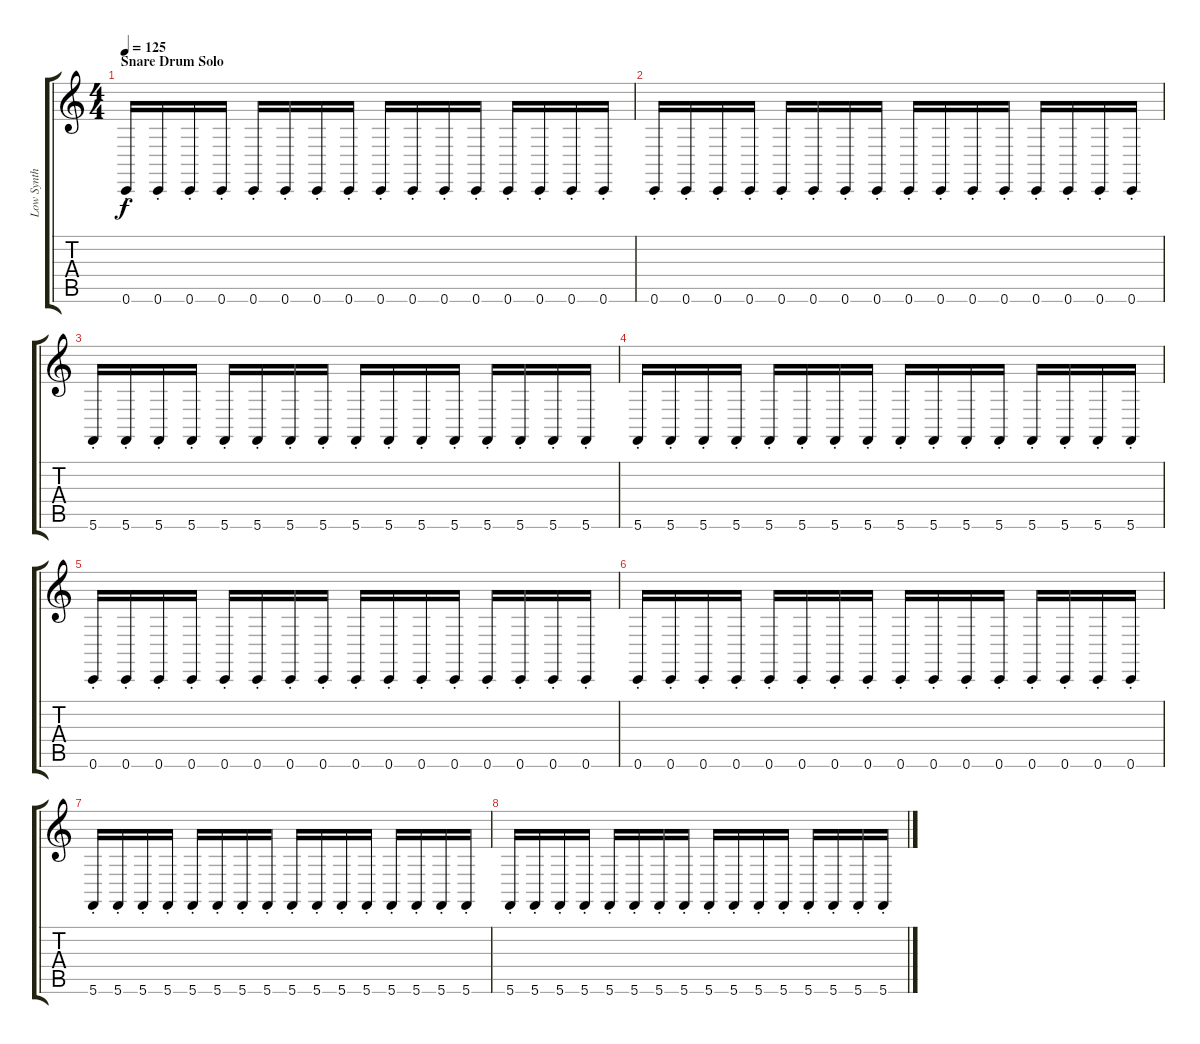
\track ("Low Synth (Gillian Gilbert)" "Low Synth ") {instrument lead8bassandlead}
\staff {score tabs}
\tuning (D4 A3 F3 C3 G2 C2) {hide}
\ts (4 4)
\section ("" "Snare Drum Solo")
\tempo 125
\clef g2
\ks c
0.6{st}.16{dy f} 0.6{st}.16 0.6{st}.16 0.6{st}.16 0.6{st}.16 0.6{st}.16 0.6{st}.16 0.6{st}.16 0.6{st}.16 0.6{st}.16 0.6{st}.16 0.6{st}.16 0.6{st}.16 0.6{st}.16 0.6{st}.16 0.6{st}.16 |
0.6{st}.16 0.6{st}.16 0.6{st}.16 0.6{st}.16 0.6{st}.16 0.6{st}.16 0.6{st}.16 0.6{st}.16 0.6{st}.16 0.6{st}.16 0.6{st}.16 0.6{st}.16 0.6{st}.16 0.6{st}.16 0.6{st}.16 0.6{st}.16 |
5.6{st}.16 5.6{st}.16 5.6{st}.16 5.6{st}.16 5.6{st}.16 5.6{st}.16 5.6{st}.16 5.6{st}.16 5.6{st}.16 5.6{st}.16 5.6{st}.16 5.6{st}.16 5.6{st}.16 5.6{st}.16 5.6{st}.16 5.6{st}.16 |
5.6{st}.16 5.6{st}.16 5.6{st}.16 5.6{st}.16 5.6{st}.16 5.6{st}.16 5.6{st}.16 5.6{st}.16 5.6{st}.16 5.6{st}.16 5.6{st}.16 5.6{st}.16 5.6{st}.16 5.6{st}.16 5.6{st}.16 5.6{st}.16 |
0.6{st}.16 0.6{st}.16 0.6{st}.16 0.6{st}.16 0.6{st}.16 0.6{st}.16 0.6{st}.16 0.6{st}.16 0.6{st}.16 0.6{st}.16 0.6{st}.16 0.6{st}.16 0.6{st}.16 0.6{st}.16 0.6{st}.16 0.6{st}.16 |
0.6{st}.16 0.6{st}.16 0.6{st}.16 0.6{st}.16 0.6{st}.16 0.6{st}.16 0.6{st}.16 0.6{st}.16 0.6{st}.16 0.6{st}.16 0.6{st}.16 0.6{st}.16 0.6{st}.16 0.6{st}.16 0.6{st}.16 0.6{st}.16 |
5.6{st}.16 5.6{st}.16 5.6{st}.16 5.6{st}.16 5.6{st}.16 5.6{st}.16 5.6{st}.16 5.6{st}.16 5.6{st}.16 5.6{st}.16 5.6{st}.16 5.6{st}.16 5.6{st}.16 5.6{st}.16 5.6{st}.16 5.6{st}.16 |
5.6{st}.16 5.6{st}.16 5.6{st}.16 5.6{st}.16 5.6{st}.16 5.6{st}.16 5.6{st}.16 5.6{st}.16 5.6{st}.16 5.6{st}.16 5.6{st}.16 5.6{st}.16 5.6{st}.16 5.6{st}.16 5.6{st}.16 5.6{st}.16
